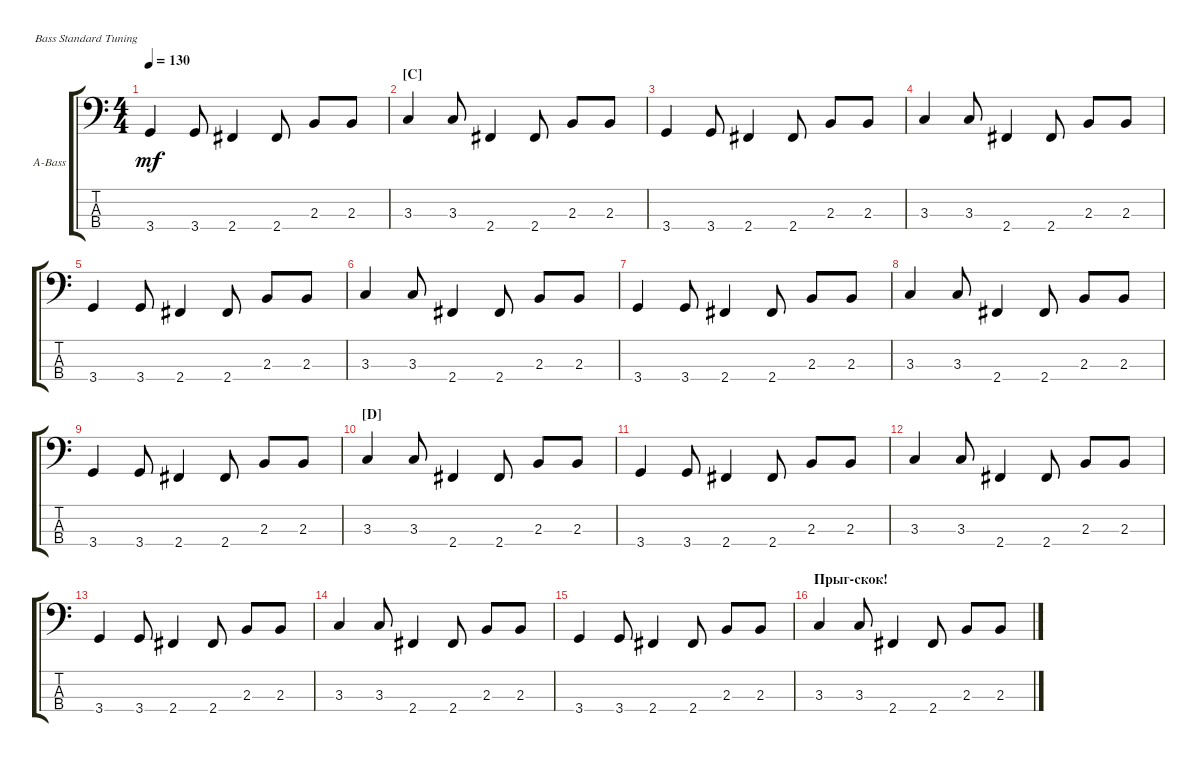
\defaultSystemsLayout 4
\bracketExtendMode groupsimilarinstruments
\firstSystemTrackNameOrientation horizontal
\otherSystemsTrackNameOrientation horizontal
\track ("Acoustic Bass" "A-Bass") {instrument acousticbass}
\staff {score tabs}
\tuning (G2 D2 A1 E1)
\ts (4 4)
\tempo 130
\clef f4
\ks c
3.4.4{dy mf} 3.4.8 2.4.4 2.4.8 2.3.8 2.3.8 |
\section ("C" "")
3.3.4 3.3.8 2.4.4 2.4.8 2.3.8 2.3.8 |
3.4.4 3.4.8 2.4.4 2.4.8 2.3.8 2.3.8 |
3.3.4 3.3.8 2.4.4 2.4.8 2.3.8 2.3.8 |
3.4.4 3.4.8 2.4.4 2.4.8 2.3.8 2.3.8 |
3.3.4 3.3.8 2.4.4 2.4.8 2.3.8 2.3.8 |
3.4.4 3.4.8 2.4.4 2.4.8 2.3.8 2.3.8 |
3.3.4 3.3.8 2.4.4 2.4.8 2.3.8 2.3.8 |
3.4.4 3.4.8 2.4.4 2.4.8 2.3.8 2.3.8 |
\section ("D" "")
3.3.4 3.3.8 2.4.4 2.4.8 2.3.8 2.3.8 |
3.4.4 3.4.8 2.4.4 2.4.8 2.3.8 2.3.8 |
3.3.4 3.3.8 2.4.4 2.4.8 2.3.8 2.3.8 |
3.4.4 3.4.8 2.4.4 2.4.8 2.3.8 2.3.8 |
3.3.4 3.3.8 2.4.4 2.4.8 2.3.8 2.3.8 |
3.4.4 3.4.8 2.4.4 2.4.8 2.3.8 2.3.8 |
\section ("" "Прыг-скок! ")
3.3.4 3.3.8 2.4.4 2.4.8 2.3.8 2.3.8
